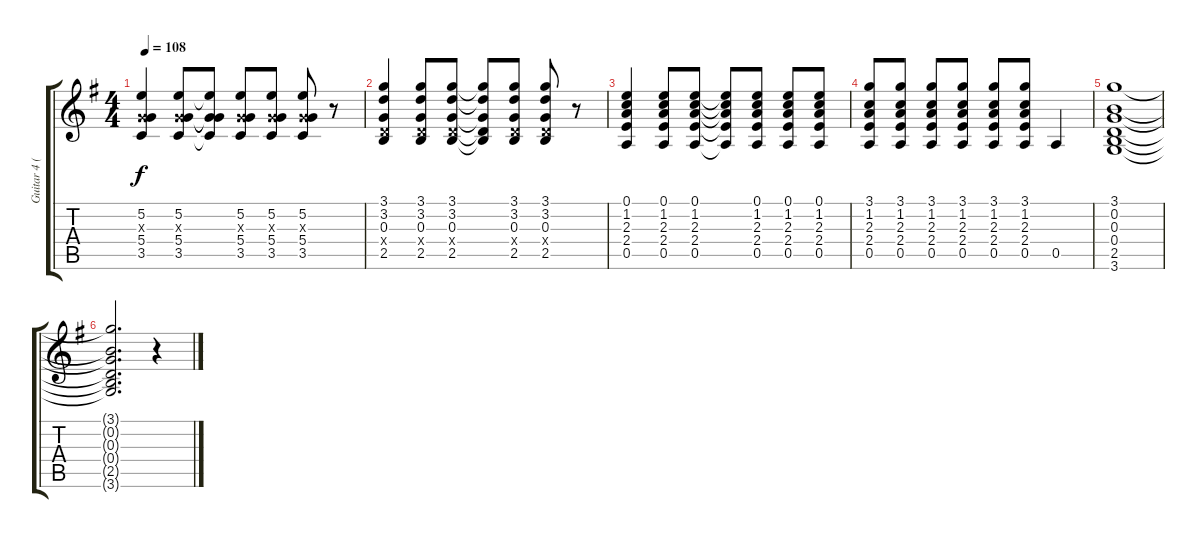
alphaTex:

\track ("Guitar 4 (Clean)" "Guitar 4 (") {instrument electricguitarclean}
\staff {score tabs}
\tuning (E4 B3 G3 D3 A2 E2) {hide}
\ts (4 4)
\tempo 108
\clef g2
\ks g
(5.2 0.3{x} 5.4 3.5).4{dy f} (5.2 0.3{x} 5.4 3.5).8 (5.2{t} 0.3{t} 5.4{t} 3.5{t}).8 (5.2 0.3{x} 5.4 3.5).8 (5.2 0.3{x} 5.4 3.5).8 (5.2 0.3{x} 5.4 3.5).8 r.8 |
(3.1 3.2 0.3 0.4{x} 2.5).4 (3.1 3.2 0.3 0.4{x} 2.5).8 (3.1 3.2 0.3 0.4{x} 2.5).8 (3.1{t} 3.2{t} 0.3{t} 0.4{t} 2.5{t}).8 (3.1 3.2 0.3 0.4{x} 2.5).8 (3.1 3.2 0.3 0.4{x} 2.5).8 r.8 |
(0.1 1.2 2.3 2.4 0.5).4 (0.1 1.2 2.3 2.4 0.5).8 (0.1 1.2 2.3 2.4 0.5).8 (0.1{t} 1.2{t} 2.3{t} 2.4{t} 0.5{t}).8 (0.1 1.2 2.3 2.4 0.5).8 (0.1 1.2 2.3 2.4 0.5).8 (0.1 1.2 2.3 2.4 0.5).8 |
(3.1 1.2 2.3 2.4 0.5).8 (3.1 1.2 2.3 2.4 0.5).8 (3.1 1.2 2.3 2.4 0.5).8 (3.1 1.2 2.3 2.4 0.5).8 (3.1 1.2 2.3 2.4 0.5).8 (3.1 1.2 2.3 2.4 0.5).8 0.5.4 |
(3.1 0.2 0.3 0.4 2.5 3.6).1 |
(3.1{t} 0.2{t} 0.3{t} 0.4{t} 2.5{t} 3.6{t}).2{d} r.4
